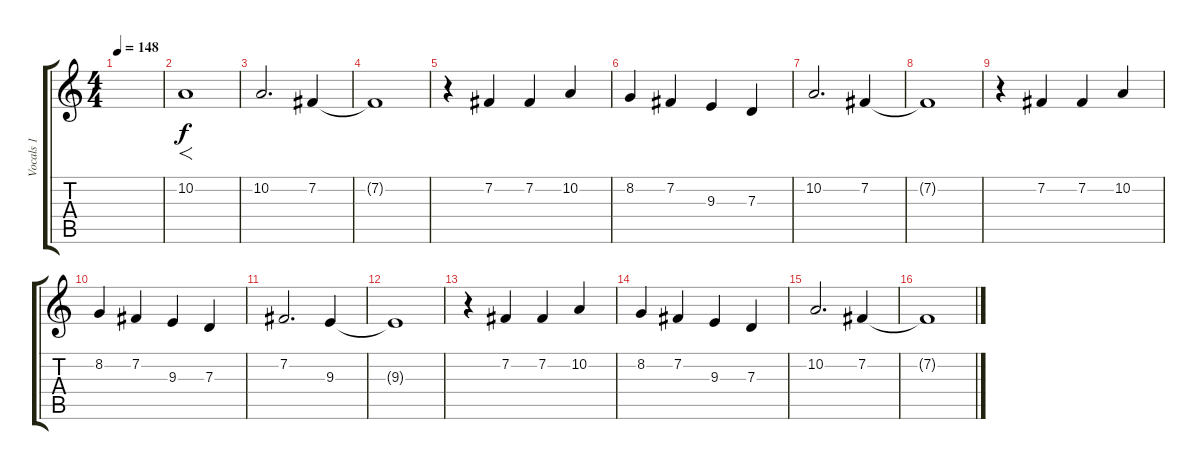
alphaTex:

\track ("Vocals 1" "Vocals 1") {instrument altosax}
\staff {score tabs}
\tuning (E4 B3 G3 D3 A2 E2) {hide}
\ts (4 4)
\tempo 148
\clef g2
\ks c
|
10.2.1{f} |
10.2.2{d} 7.2.4 |
7.2{t}.1 |
r.4 7.2.4 7.2.4 10.2.4 |
8.2.4 7.2.4 9.3.4 7.3.4 |
10.2.2{d} 7.2.4 |
7.2{t}.1 |
r.4 7.2.4 7.2.4 10.2.4 |
8.2.4 7.2.4 9.3.4 7.3.4 |
7.2.2{d} 9.3.4 |
9.3{t}.1 |
r.4 7.2.4 7.2.4 10.2.4 |
8.2.4 7.2.4 9.3.4 7.3.4 |
10.2.2{d} 7.2.4 |
7.2{t}.1
